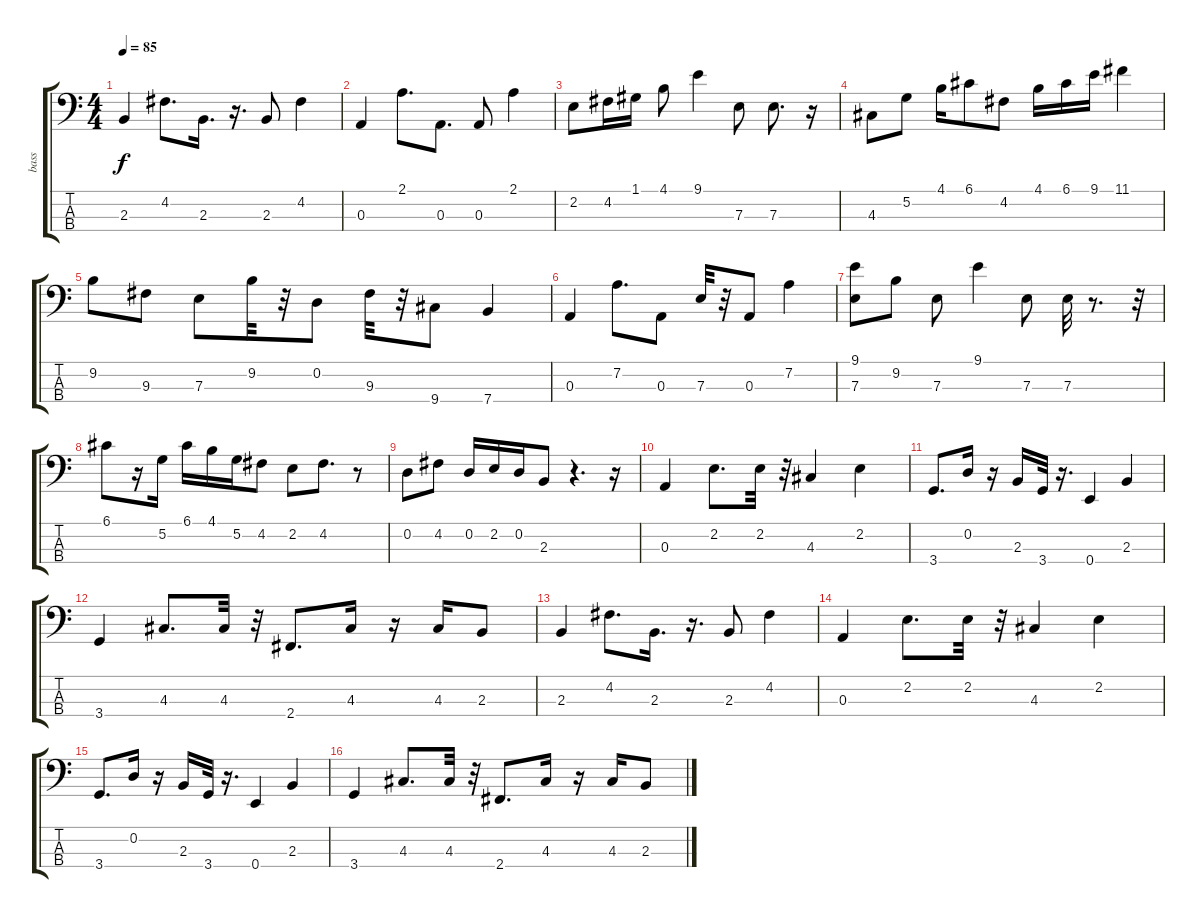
\track ("bass" "bass") {instrument electricbasspick}
\staff {score tabs}
\tuning (G2 D2 A1 E1) {hide}
\ts (4 4)
\tempo 85
\clef f4
\ks c
2.3.4{dy f} 4.2.8{d} 2.3.16{d} r.16{d} 2.3.8 4.2.4 |
0.3.4 2.1.8{d} 0.3.8{d} 0.3.8 2.1.4 |
2.2.8 4.2.16 1.1.16 4.1.8 9.1.4 7.3.8 7.3.8{d} r.16 |
4.3.8 5.2.8 4.1.16 6.1.8 4.2.8 4.1.16 6.1.16 9.1.16 11.1.4 |
9.2.8 9.3.8 7.3.8 9.2.32 r.32 0.2.8 9.3.32 r.32 9.4.8 7.4.4 |
0.3.4 7.2.8{d} 0.3.8 7.3.32 r.32 0.3.8 7.2.4 |
(9.1 7.3).8 9.2.8 7.3.8 9.1.4 7.3.8 7.3.32 r.8{d} r.32 |
6.1.8 r.16 5.2.16 6.1.16 4.1.16 5.2.16 4.2.8 2.2.8 4.2.8{d} r.8 |
0.2.8 4.2.8 0.2.16 2.2.16 0.2.16 2.3.8 r.4{d} r.16 |
0.3.4 2.2.8{d} 2.2.32 r.32 4.3.4 2.2.4 |
3.4.8{d} 0.2.16 r.16 2.3.16 3.4.32 r.16{d} 0.4.4 2.3.4 |
3.4.4 4.3.8{d} 4.3.32 r.32 2.4.8{d} 4.3.16 r.16 4.3.16 2.3.8 |
2.3.4 4.2.8{d} 2.3.16{d} r.16{d} 2.3.8 4.2.4 |
0.3.4 2.2.8{d} 2.2.32 r.32 4.3.4 2.2.4 |
3.4.8{d} 0.2.16 r.16 2.3.16 3.4.32 r.16{d} 0.4.4 2.3.4 |
3.4.4 4.3.8{d} 4.3.32 r.32 2.4.8{d} 4.3.16 r.16 4.3.16 2.3.8
